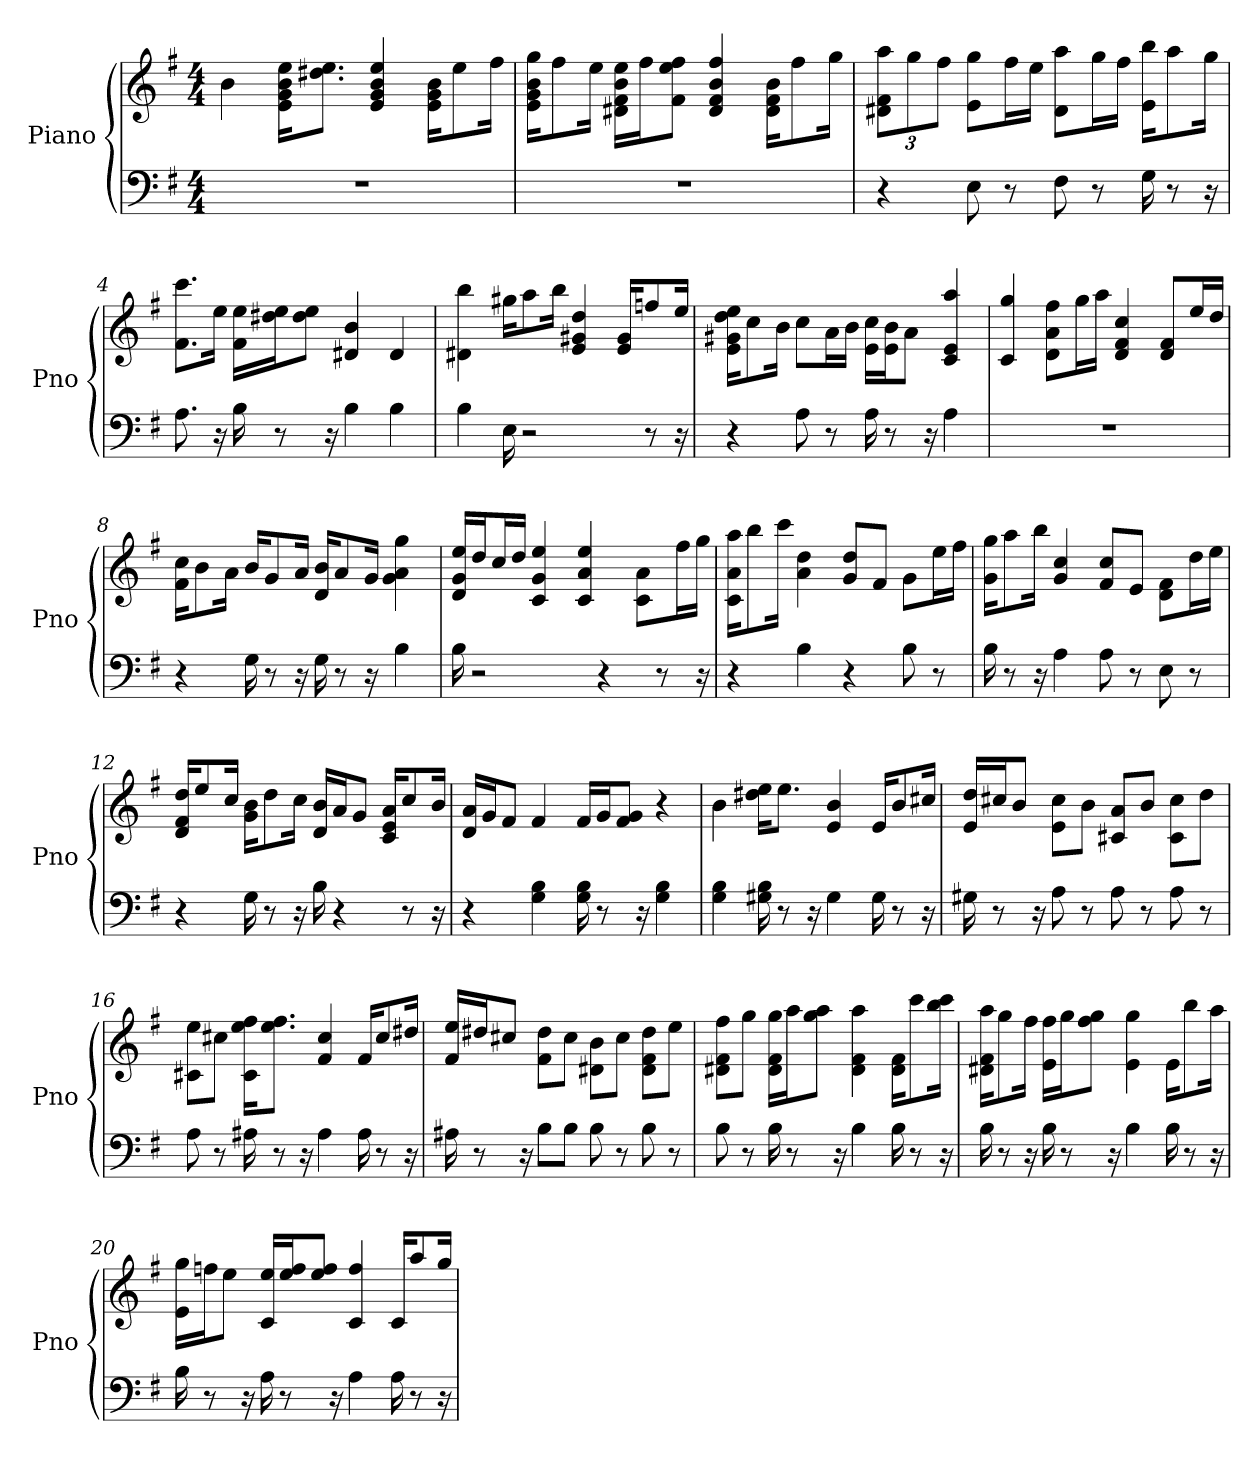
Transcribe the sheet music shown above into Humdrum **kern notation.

**kern	**kern
*part1	*part1
*staff2	*staff1
*I"Piano	*
*I'Pno	*
*clefF4	*clefG2
*k[f#]	*k[f#]
*G:	*G:
*M4/4	*M4/4
*MM80	*MM80
=1	=1
1r	4b
.	16ee\ 16b\ 16g\ 16e\KL
.	8.dd#\ 8.ee\J
.	4g 4b 4ee 4e
.	16g\ 16b\ 16e\KL
.	8ee\
.	16ff#\Jk
=2	=2
1r	16gg\ 16g\ 16b\ 16e\KL
.	8ff#\
.	16ee\Jk
.	16f#\ 16b\ 16d#\ 16ee\LL
.	16ff#\J
.	8ee\ 8f#\ 8ff#\J
.	4d# 4ff# 4b 4f#
.	16f#\ 16b\ 16d#\KL
.	8ff#\
.	16gg\Jk
=3	=3
4r	12aa\ 12d#\ 12f#\L
.	12gg\
.	12ff#\J
8E	8gg\ 8e\L
8r	16ff#\L
.	16ee\JJ
8F#	8aa\ 8d#\L
8r	16gg\L
.	16ff#\JJ
16G	16e\ 16bb\KL
8r	8aa\
16r	16gg\Jk
=4	=4
8.A	8.ccc\ 8.f#\L
16r	16ee\Jk
16B	16ee\ 16f#\LL
8r	16dd#\ 16ee\J
.	8dd#\ 8ee\J
16r	.
4B	4b 4d#
4B	4d#
=5	=5
4B	4bb 4d#
16E	16gg#\KL
2r	8aa\
.	16bb\Jk
.	4g# 4e 4dd
.	16e/ 16g#/KL
8r	8ff/
16r	16ee/Jk
=6	=6
4r	16ee\ 16dd\ 16g#\ 16e\KL
.	8cc\
.	16b\Jk
8A	8cc\L
8r	16a\L
.	16b\JJ
16A	16cc\ 16e\LL
8r	16b\ 16e\J
.	8a\J
16r	.
4A	4aa 4c 4e
=7	=7
1r	4gg 4c
.	8ff#\ 8a\ 8d\L
.	16gg\L
.	16aa\JJ
.	4cc 4f# 4d
.	8f#/ 8d/L
.	16ee/L
.	16dd/JJ
=8	=8
4r	16cc\ 16f#\KL
.	8b\
.	16a\Jk
16G	16b/KL
8r	8g/
16r	16a/Jk
16G	16b/ 16d/KL
8r	8a/
16r	16g/Jk
4B	4g 4gg 4a
=9	=9
16B	16d/ 16ee/ 16g/LL
2r	16dd/J
.	16cc/L
.	16dd/JJ
.	4ee 4c 4g
.	4ee 4a 4c
4r	.
.	8a\ 8c\L
8r	.
.	16ff#\L
16r	16gg\JJ
=10	=10
4r	16a\ 16c\ 16aa\KL
.	8bb\
.	16ccc\Jk
4B	4a 4dd
4r	8dd/ 8g/L
.	8f#/J
8B	8g\L
8r	16ee\L
.	16ff#\JJ
=11	=11
16B	16gg\ 16g\KL
8r	8aa\
16r	16bb\Jk
4A	4cc 4g
8A	8cc/ 8f#/L
8r	8e/J
8E	8f#\ 8d\L
8r	16dd\L
.	16ee\JJ
=12	=12
4r	16d/ 16f#/ 16dd/KL
.	8ee/
.	16cc/Jk
16G	16b\ 16g\KL
8r	8dd\
16r	16cc\Jk
16B	16b/ 16d/LL
4r	16a/J
.	8g/J
.	16a/ 16e/ 16c/KL
8r	8cc/
16r	16b/Jk
=13	=13
4r	16a/ 16d/LL
.	16g/J
.	8f#/J
4B 4G	4f#
16G 16B	16f#/LL
8r	16g/J
.	8f#/ 8g/J
16r	.
4B 4G	4r
=14	=14
4G 4B	4b
16B 16G#	16ee\ 16dd#\KL
8r	8.ee\J
16r	.
4G#	4b 4e
16G#	16e/KL
8r	8b/
16r	16cc#/Jk
=15	=15
16G#	16e/ 16dd/LL
8r	16cc#/J
.	8b/J
16r	.
8A	8cc#\ 8e\L
8r	8b\J
8A	8a/ 8c#/L
8r	8b/J
8A	8cc#\ 8c#\L
8r	8dd\J
=16	=16
8A	8ee\ 8c#\L
8r	8cc#\J
16A#	16ff#\ 16c#\ 16ee\KL
8r	8.ff#\ 8.ee\J
16r	.
4A#	4f# 4cc#
16A#	16f#/KL
8r	8cc#/
16r	16dd#/Jk
=17	=17
16A#	16f#/ 16ee/LL
8r	16dd#/J
.	8cc#/J
16r	.
8B\L	8dd#\ 8f#\L
8B\J	8cc#\J
8B	8b\ 8d#\L
8r	8cc#\J
8B	8dd#\ 8d#\ 8f#\L
8r	8ee\J
=18	=18
8B	8ff#\ 8f#\ 8d#\L
8r	8gg\J
16B	16gg\ 16d#\ 16f#\LL
8r	16aa\J
.	8gg\ 8aa\J
16r	.
4B	4aa 4f# 4d#
16B	16f#\ 16d#\KL
8r	8ccc\
16r	16bb\ 16ccc\Jk
=19	=19
16B	16aa\ 16f#\ 16d#\KL
8r	8gg\
16r	16ff#\Jk
16B	16ff#\ 16e\LL
8r	16gg\J
.	8ff#\ 8gg\J
16r	.
4B	4gg 4e
16B	16e\KL
8r	8bb\
16r	16aa\Jk
=20	=20
16B	16gg\ 16e\LL
8r	16ff\J
.	8ee\J
16r	.
16A	16c/ 16ee/LL
8r	16ee/ 16ff/J
.	8ee/ 8ff/J
16r	.
4A	4ff 4c
16A	16c/KL
8r	8aa/
16r	16gg/Jk
=	=
*-	*-
